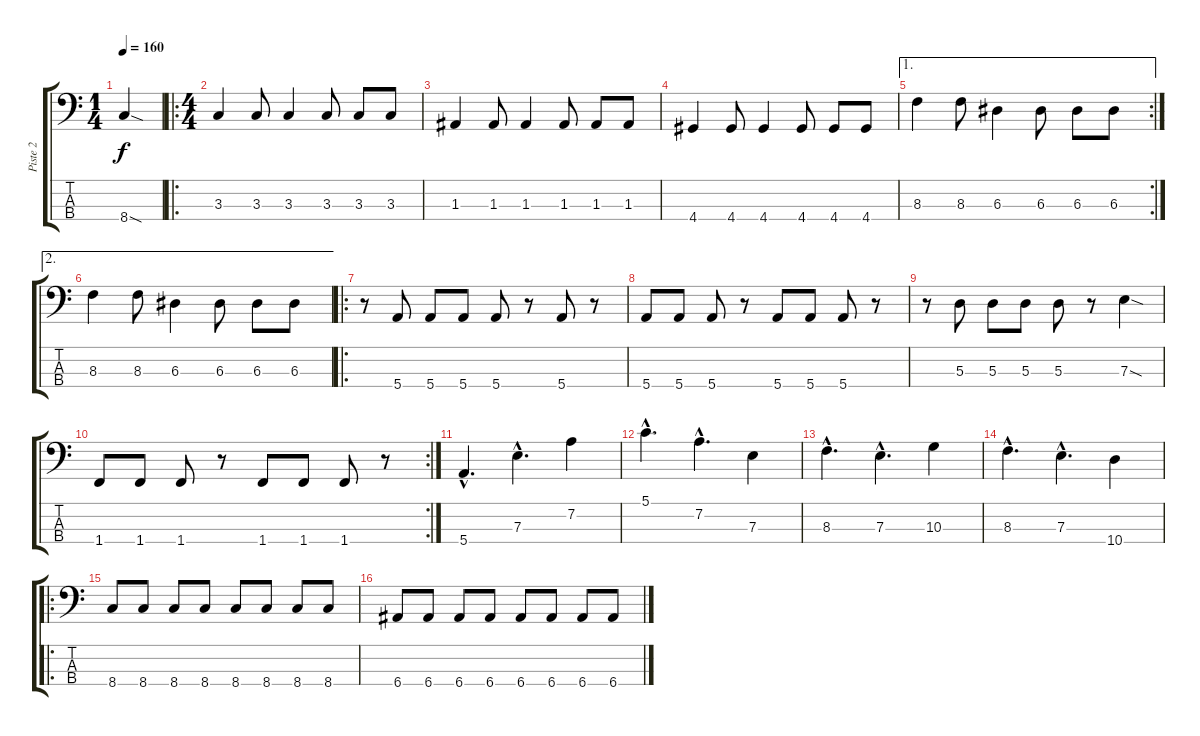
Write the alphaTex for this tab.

\track ("Piste 2" "Piste 2") {instrument electricbasspick}
\staff {score tabs}
\tuning (G2 D2 A1 E1) {hide}
\ts (1 4)
\tempo 160
\clef f4
\ks c
8.4{sod}.4{dy f instrument electricbasspick} |
\ro
\ts (4 4)
3.3.4 3.3.8 3.3.4 3.3.8 3.3.8 3.3.8 |
1.3.4 1.3.8 1.3.4 1.3.8 1.3.8 1.3.8 |
4.4.4 4.4.8 4.4.4 4.4.8 4.4.8 4.4.8 |
\ae 1
\rc 2
8.3.4 8.3.8 6.3.4 6.3.8 6.3.8 6.3.8 |
\ae 2
8.3.4 8.3.8 6.3.4 6.3.8 6.3.8 6.3.8 |
\ro
r.8 5.4.8 5.4.8 5.4.8 5.4.8 r.8 5.4.8 r.8 |
5.4.8 5.4.8 5.4.8 r.8 5.4.8 5.4.8 5.4.8 r.8 |
r.8 5.3.8 5.3.8 5.3.8 5.3.8 r.8 7.3{sod}.4 |
\rc 2
1.4.8 1.4.8 1.4.8 r.8 1.4.8 1.4.8 1.4.8 r.8 |
5.4{hac}.4{d} 7.3{hac}.4{d} 7.2.4 |
5.1{hac}.4{d} 7.2{hac}.4{d} 7.3.4 |
8.3{hac}.4{d} 7.3{hac}.4{d} 10.3.4 |
8.3{hac}.4{d} 7.3{hac}.4{d} 10.4.4 |
\ro
8.4.8 8.4.8 8.4.8 8.4.8 8.4.8 8.4.8 8.4.8 8.4.8 |
6.4.8 6.4.8 6.4.8 6.4.8 6.4.8 6.4.8 6.4.8 6.4.8
